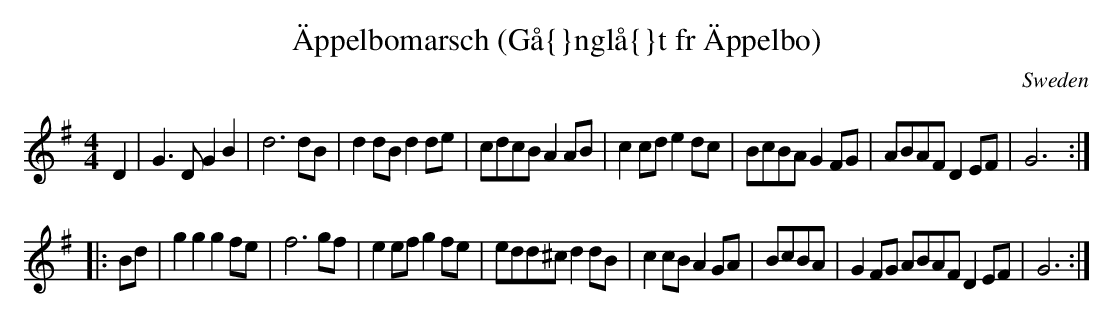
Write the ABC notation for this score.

X:1
T:\"Appelbomarsch (G\aa{}ngl\aa{}t fr \"Appelbo)
O:Sweden
M:4/4
K:G
D2 | \
G3D  G2B2 | d6 dB | d2dB d2de | cdcB A2 AB |\
c2cd e2dc | BcBA G2FG | ABAF D2EF | G6 :|
|:Bd |\
g2g2 g2fe | f6 gf | e2ef g2fe | edd^c d2dB |\
c2 cB A2GA | BcBA | G2FG  ABAF D2EF | G6 :|
